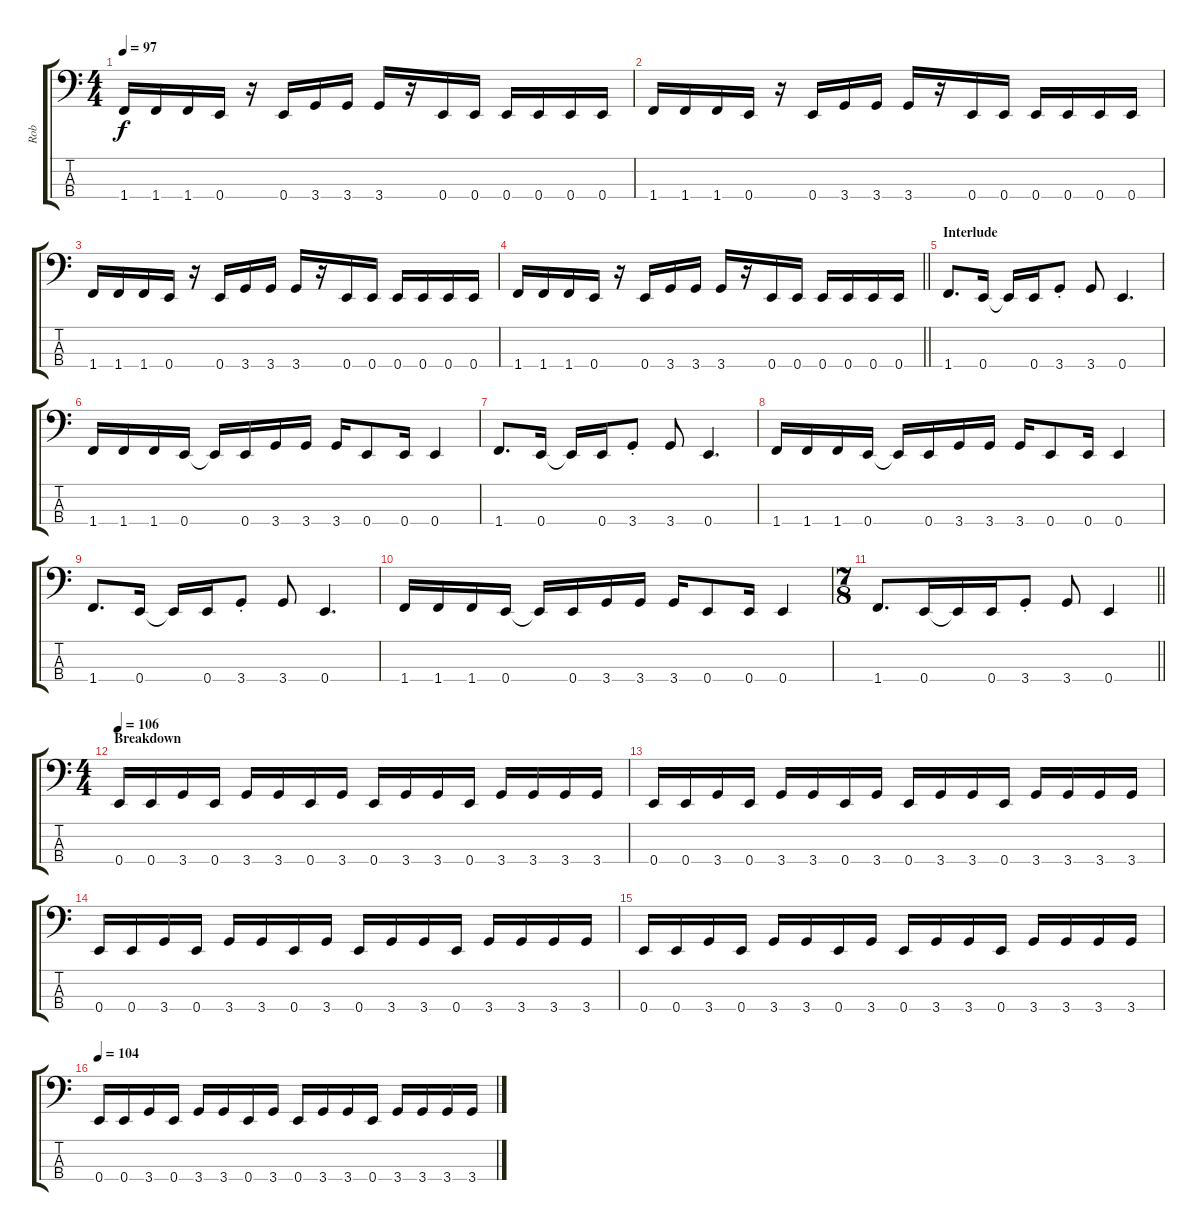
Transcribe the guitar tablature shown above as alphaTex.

\track ("Rob" "Rob") {instrument electricbassfinger}
\staff {score tabs}
\tuning (G2 D2 A1 E1) {hide}
\ts (4 4)
\tempo 97
\clef f4
\ks c
1.4.16{dy f} 1.4.16 1.4.16 0.4.16 r.16 0.4.16 3.4.16 3.4.16 3.4.16 r.16 0.4.16 0.4.16 0.4.16 0.4.16 0.4.16 0.4.16 |
1.4.16 1.4.16 1.4.16 0.4.16 r.16 0.4.16 3.4.16 3.4.16 3.4.16 r.16 0.4.16 0.4.16 0.4.16 0.4.16 0.4.16 0.4.16 |
1.4.16 1.4.16 1.4.16 0.4.16 r.16 0.4.16 3.4.16 3.4.16 3.4.16 r.16 0.4.16 0.4.16 0.4.16 0.4.16 0.4.16 0.4.16 |
\barLineRight lightlight
1.4.16 1.4.16 1.4.16 0.4.16 r.16 0.4.16 3.4.16 3.4.16 3.4.16 r.16 0.4.16 0.4.16 0.4.16 0.4.16 0.4.16 0.4.16 |
\section ("" "Interlude")
1.4.8{d} 0.4.16 0.4{t}.16 0.4.16 3.4{st}.8 3.4.8 0.4.4{d} |
1.4.16 1.4.16 1.4.16 0.4.16 0.4{t}.16 0.4.16 3.4.16 3.4.16 3.4.16 0.4.8 0.4.16 0.4.4 |
1.4.8{d} 0.4.16 0.4{t}.16 0.4.16 3.4{st}.8 3.4.8 0.4.4{d} |
1.4.16 1.4.16 1.4.16 0.4.16 0.4{t}.16 0.4.16 3.4.16 3.4.16 3.4.16 0.4.8 0.4.16 0.4.4 |
1.4.8{d} 0.4.16 0.4{t}.16 0.4.16 3.4{st}.8 3.4.8 0.4.4{d} |
1.4.16 1.4.16 1.4.16 0.4.16 0.4{t}.16 0.4.16 3.4.16 3.4.16 3.4.16 0.4.8 0.4.16 0.4.4 |
\ts (7 8)
\barLineRight lightlight
1.4.8{d} 0.4.16 0.4{t}.16 0.4.16 3.4{st}.8 3.4.8 0.4.4 |
\ts (4 4)
\section ("" "Breakdown")
\tempo 106
0.4.16 0.4.16 3.4.16 0.4.16 3.4.16 3.4.16 0.4.16 3.4.16 0.4.16 3.4.16 3.4.16 0.4.16 3.4.16 3.4.16 3.4.16 3.4.16 |
0.4.16 0.4.16 3.4.16 0.4.16 3.4.16 3.4.16 0.4.16 3.4.16 0.4.16 3.4.16 3.4.16 0.4.16 3.4.16 3.4.16 3.4.16 3.4.16 |
0.4.16 0.4.16 3.4.16 0.4.16 3.4.16 3.4.16 0.4.16 3.4.16 0.4.16 3.4.16 3.4.16 0.4.16 3.4.16 3.4.16 3.4.16 3.4.16 |
0.4.16 0.4.16 3.4.16 0.4.16 3.4.16 3.4.16 0.4.16 3.4.16 0.4.16 3.4.16 3.4.16 0.4.16 3.4.16 3.4.16 3.4.16 3.4.16 |
\tempo 104
0.4.16 0.4.16 3.4.16 0.4.16 3.4.16 3.4.16 0.4.16 3.4.16 0.4.16 3.4.16 3.4.16 0.4.16 3.4.16 3.4.16 3.4.16 3.4.16
